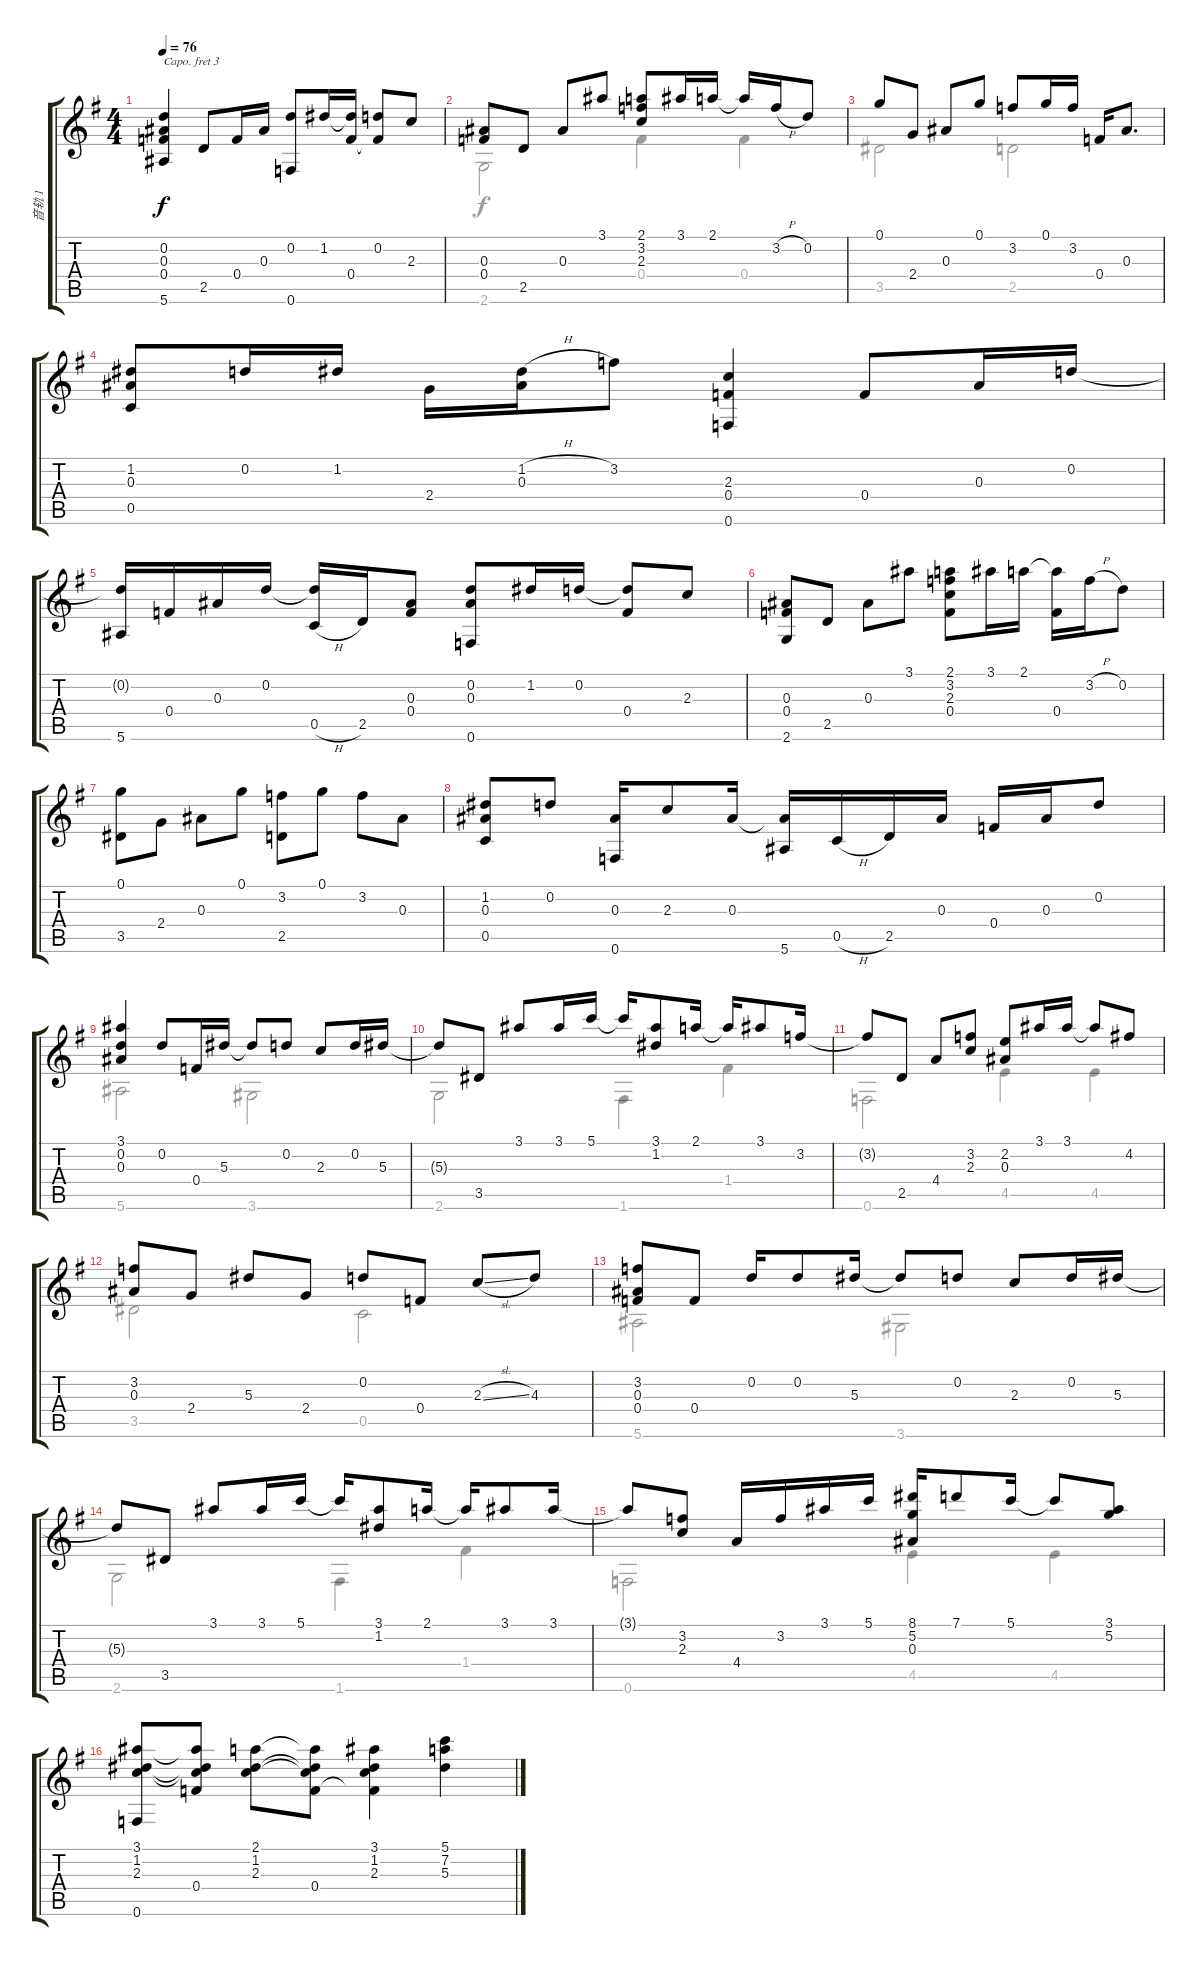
\track ("音轨 1" "音轨 1") {instrument acousticguitarnylon}
\staff {score tabs}
\capo 3
\tuning (E4 B3 G3 D3 A2 D2) {hide}
\voice
\ts (4 4)
\tempo 76
\clef g2
\ks g
(0.2 0.3 0.4 5.6).4{dy f} 2.5.8 0.4.16 0.3.16 (0.2 0.6).8 1.2.16 (1.2{t} 0.4).16 (0.2 0.4{t}).8 2.3.8 |
(0.3 0.4).8 2.5.8 0.3.8 3.1.8 (2.1 3.2 2.3).8 3.1.16 2.1.16 2.1{t}.16 3.2{h}.16 0.2.8 |
0.1.8 2.4.8 0.3.8 0.1.8 3.2.8 0.1.16 3.2.16 0.4.16 0.3.8{d} |
(1.2 0.3 0.5).8 0.2.16 1.2.16 2.4.16 (1.2{h} 0.3).16 3.2.8 (2.3 0.4 0.6).4 0.4.8 0.3.16 0.2.16 |
(0.2{t} 5.6).16 0.4.16 0.3.16 0.2.16 (0.2{t} 0.5{h}).16 2.5.16 (0.3 0.4).8 (0.2 0.3 0.6).8 1.2.16 0.2.16 (0.2{t} 0.4).8 2.3.8 |
(0.3 0.4 2.6).8 2.5.8 0.3.8 3.1.8 (2.1 3.2 2.3 0.4).8 3.1.16 2.1.16 (2.1{t} 0.4).16 3.2{h}.16 0.2.8 |
(0.1 3.5).8 2.4.8 0.3.8 0.1.8 (3.2 2.5).8 0.1.8 3.2.8 0.3.8 |
(1.2 0.3 0.5).8 0.2.8 (0.3 0.6).16 2.3.8 0.3.16 (0.3{t} 5.6).16 0.5{h}.16 2.5.16 0.3.16 0.4.16 0.3.16 0.2.8 |
(3.1 0.2 0.3).4 0.2.8 0.4.16 5.3.16 5.3{t}.8 0.2.8 2.3.8 0.2.16 5.3.16 |
5.3{t}.8 3.5.8 3.1.8 3.1.16 5.1.16 5.1{t}.16 (3.1 1.2).8 2.1.16 2.1{t}.16 3.1.8 3.2.16 |
3.2{t}.8 2.5.8 4.4.8 (3.2 2.3).8 (2.2 0.3).8 3.1.16 3.1.16 3.1{t}.8 4.2.8 |
(3.2 0.3).8 2.4.8 5.3.8 2.4.8 0.2.8 0.4.8 2.3{sl}.8 4.3.8 |
(3.2 0.3 0.4).8 0.4.8 0.2.16 0.2.8 5.3.16 5.3{t}.8 0.2.8 2.3.8 0.2.16 5.3.16 |
5.3{t}.8 3.5.8 3.1.8 3.1.16 5.1.16 5.1{t}.16 (3.1 1.2).8 2.1.16 2.1{t}.16 3.1.8 3.1.16 |
3.1{t}.8 (3.2 2.3).8 4.4.16 3.2.16 3.1.16 5.1.16 (8.1 5.2 0.3).16 7.1.8 5.1.16 5.1{t}.8 (3.1 5.2).8 |
(3.1 1.2 2.3 0.6).8 (3.1{t} 1.2{t} 2.3{t} 0.4).8 (2.1 1.2 2.3).8 (2.1{t} 1.2{t} 2.3{t} 0.4).8 (3.1 1.2 2.3 0.4{t}).4 (5.1 7.2 5.3).4
\voice
\clef g2
\ottava regular
\simile none
\ks g
|
2.6.2 0.4.4 0.4.4 |
3.5.2 2.5.2 |
|
|
|
|
|
5.6.2 3.6.2 |
2.6.2 1.6.4 1.4.4 |
0.6.2 4.5.4 4.5.4 |
3.5.2 0.5.2 |
5.6.2 3.6.2 |
2.6.2 1.6.4 1.4.4 |
0.6.2 4.5.4 4.5.4 |
